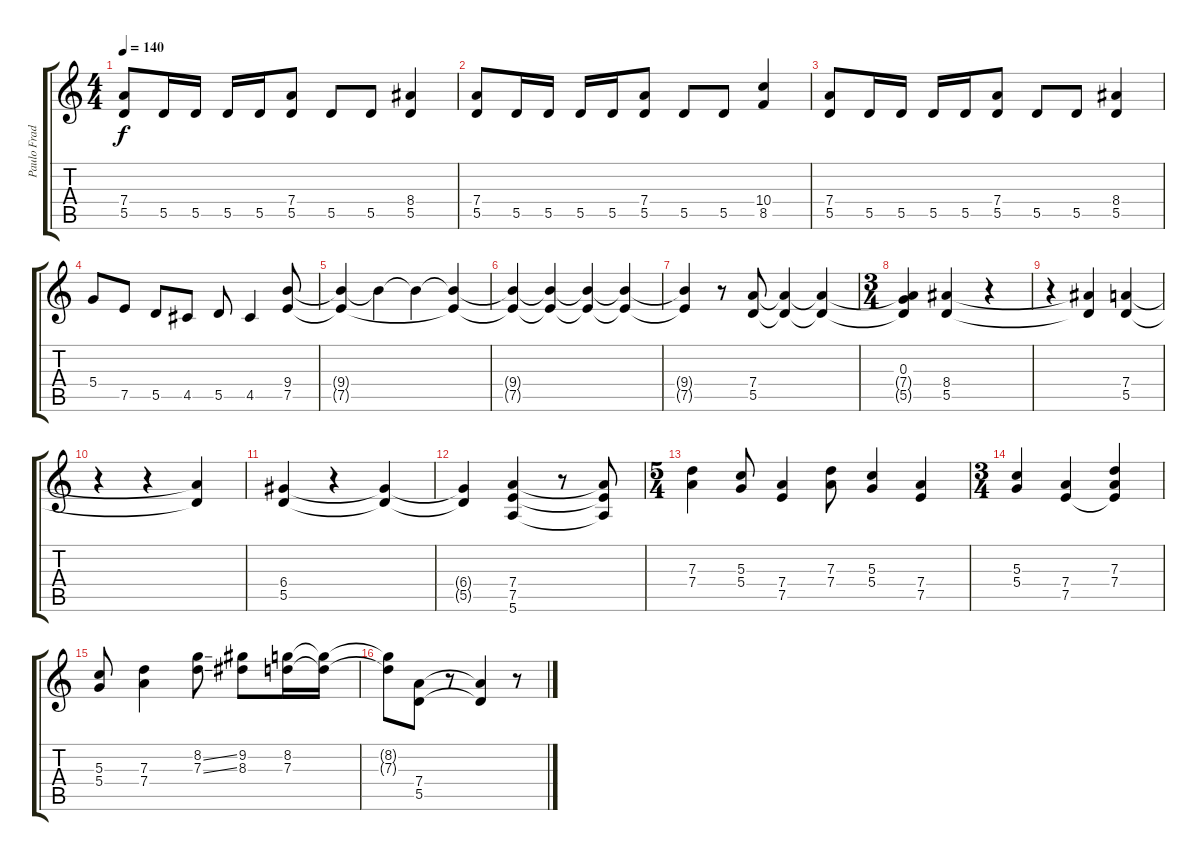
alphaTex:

\track ("Paulo Frade" "Paulo Frad") {instrument distortionguitar}
\staff {score tabs}
\tuning (E4 B3 G3 D3 A2 E2) {hide}
\ts (4 4)
\tempo 140
\clef g2
\ks c
(7.4 5.5).8{dy f} 5.5.16 5.5.16 5.5.16 5.5.16 (7.4 5.5).8 5.5.8 5.5.8 (8.4 5.5).4 |
(7.4 5.5).8 5.5.16 5.5.16 5.5.16 5.5.16 (7.4 5.5).8 5.5.8 5.5.8 (10.4 8.5).4 |
(7.4 5.5).8 5.5.16 5.5.16 5.5.16 5.5.16 (7.4 5.5).8 5.5.8 5.5.8 (8.4 5.5).4 |
5.4.8 7.5.8 5.5.8 4.5.8 5.5.8 4.5.4 (9.4 7.5).8 |
(9.4{t} 7.5{t}).4 9.4{t}.4 9.4{t}.4 (9.4{t} 7.5{t}).4 |
(9.4{t} 7.5{t}).4 (9.4{t} 7.5{t}).4 (9.4{t} 7.5{t}).4 (9.4{t} 7.5{t}).4 |
(9.4{t} 7.5{t}).4 r.8 (7.4 5.5).8 (7.4{t} 5.5{t}).4 (7.4{t} 5.5{t}).4 |
\ts (3 4)
(0.3 7.4{t} 5.5{t}).4 (8.4 5.5).4 r.4 |
r.4 (8.4{t} 5.5{t}).4 (7.4 5.5).4 |
r.4 r.4 (7.4{t} 5.5{t}).4 |
(6.4 5.5).4 r.4 (6.4{t} 5.5{t}).4 |
(6.4{t} 5.5{t}).4 (7.4 7.5 5.6).4 r.8 (7.4{t} 7.5{t} 5.6{t}).8 |
\ts (5 4)
(7.3 7.4).4 (5.3 5.4).8 (7.4 7.5).4 (7.3 7.4).8 (5.3 5.4).4 (7.4 7.5).4 |
\ts (3 4)
(5.3 5.4).4 (7.4 7.5).4 (7.3 7.4 7.5{t}).4 |
(5.3 5.4).8 (7.3 7.4).4 (8.2{ss} 7.3{ss}).8 (9.2 8.3).8 (8.2 7.3).16 (8.2{t} 7.3{t}).16 |
(8.2{t} 7.3{t}).8 (7.4 5.5).8 r.8 (7.4{t} 5.5{t}).4 r.8
